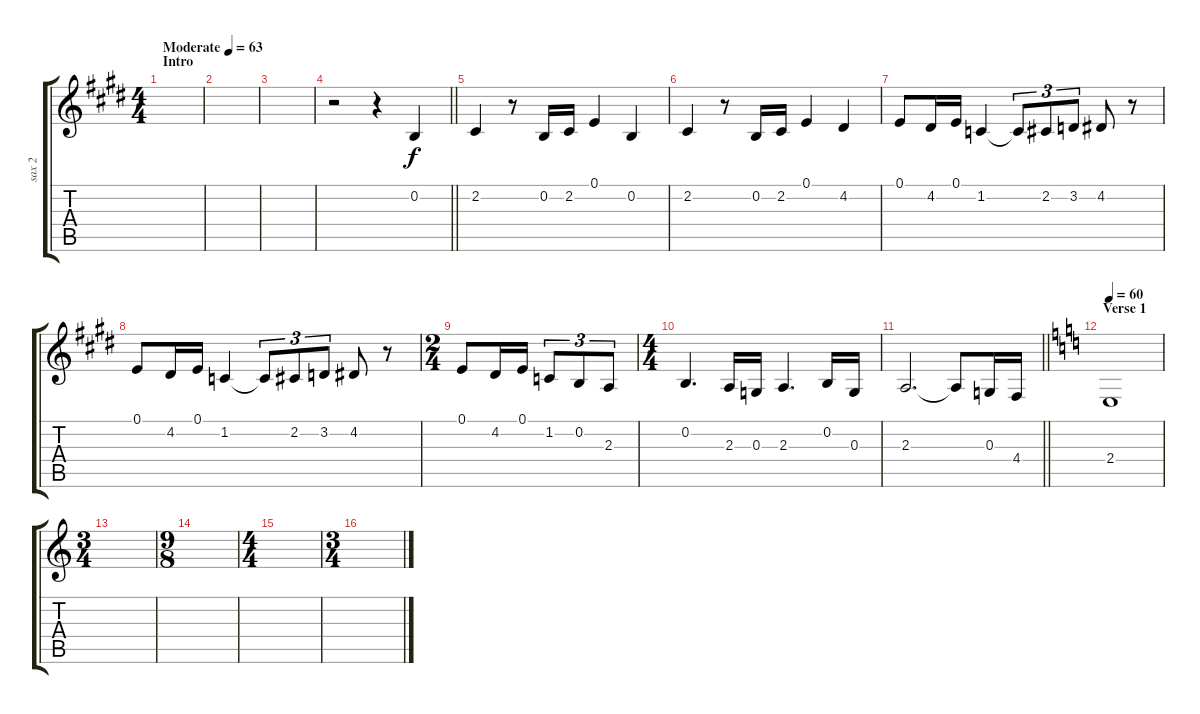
\track ("sax 2" "sax 2") {instrument tenorsax}
\staff {score tabs}
\tuning (E4 B3 G3 D3 A2 E2) {hide}
\ts (4 4)
\section ("" "Intro")
\tempo (63 "Moderate")
\clef g2
\ks e
|
|
|
\barLineRight lightlight
r.2 r.4 0.2.4 |
2.2.4 r.8 0.2.16 2.2.16 0.1.4 0.2.4 |
2.2.4 r.8 0.2.16 2.2.16 0.1.4 4.2.4 |
0.1.8 4.2.16 0.1.16 1.2.4 1.2{t}.8{tu (3 2)} 2.2.8{tu (3 2)} 3.2.8{tu (3 2)} 4.2.8 r.8 |
0.1.8 4.2.16 0.1.16 1.2.4 1.2{t}.8{tu (3 2)} 2.2.8{tu (3 2)} 3.2.8{tu (3 2)} 4.2.8 r.8 |
\ts (2 4)
0.1.8 4.2.16 0.1.16 1.2.8{tu (3 2)} 0.2.8{tu (3 2)} 2.3.8{tu (3 2)} |
\ts (4 4)
0.2.4{d} 2.3.16 0.3.16 2.3.4{d} 0.2.16 0.3.16 |
\barLineRight lightlight
2.3.2{d} 2.3{t}.8 0.3.16 4.4.16 |
\section ("" "Verse 1")
\tempo 60
\ks c
2.4.1 |
\ts (3 4)
|
\ts (9 8)
|
\ts (4 4)
|
\ts (3 4)
